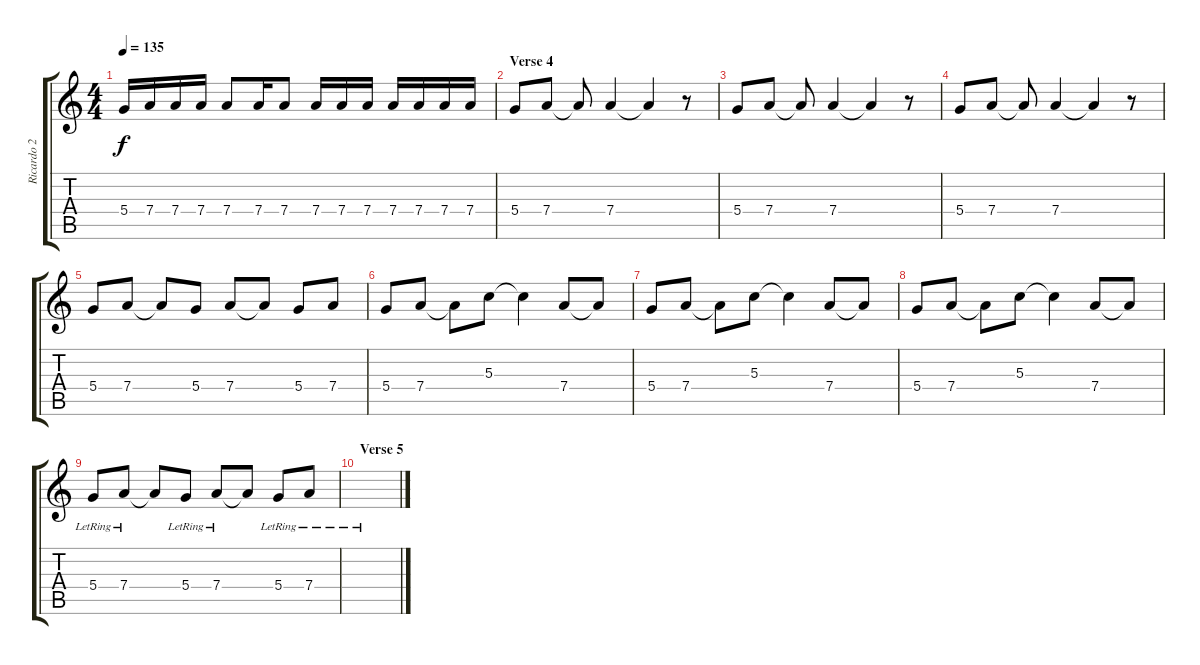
\track ("Ricardo 2" "Ricardo 2") {instrument distortionguitar}
\staff {score tabs}
\tuning (E4 B3 G3 D3 A2 E2) {hide}
\ts (4 4)
\tempo 135
\clef g2
\ks c
5.4.16{dy f} 7.4.16 7.4.16 7.4.16 7.4.8 7.4.16 7.4.8 7.4.16 7.4.16 7.4.16 7.4.16 7.4.16 7.4.16 7.4.16 |
\section ("" "Verse 4")
5.4.8 7.4.8 7.4{t}.8 7.4.4 7.4{t}.4 r.8 |
5.4.8 7.4.8 7.4{t}.8 7.4.4 7.4{t}.4 r.8 |
5.4.8 7.4.8 7.4{t}.8 7.4.4 7.4{t}.4 r.8 |
5.4.8 7.4.8 7.4{t}.8 5.4.8 7.4.8 7.4{t}.8 5.4.8 7.4.8 |
5.4.8 7.4.8 7.4{t}.8 5.3.8 5.3{t}.4 7.4.8 7.4{t}.8 |
5.4.8 7.4.8 7.4{t}.8 5.3.8 5.3{t}.4 7.4.8 7.4{t}.8 |
5.4.8 7.4.8 7.4{t}.8 5.3.8 5.3{t}.4 7.4.8 7.4{t}.8 |
5.4{lr}.8 7.4{lr}.8 7.4{t}.8 5.4{lr}.8 7.4{lr}.8 7.4{t}.8 5.4{lr}.8 7.4{lr}.8 |
\section ("" "Verse 5")
